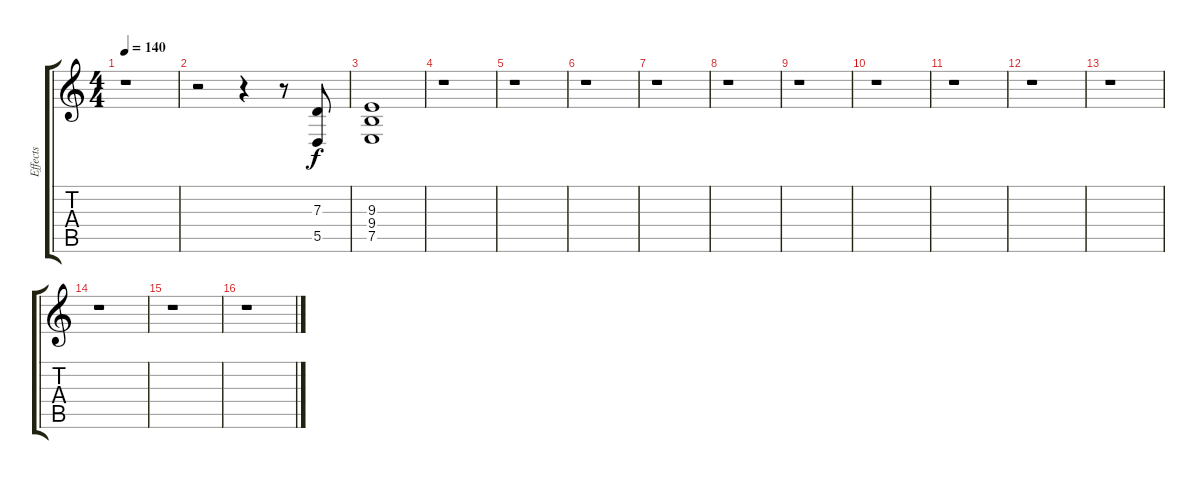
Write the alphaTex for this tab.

\track ("Effects" "Effects") {instrument fx7echoes}
\staff {score tabs}
\tuning (E4 B3 G3 D3 A2 E2) {hide}
\ts (4 4)
\tempo 140
\clef g2
\ks c
r.1{dy f instrument fx7echoes} |
r.2{volume 10 instrument orchestrahit} r.4 r.8 (7.3 5.5).8 |
(9.3 9.4 7.5).1 |
r.1 |
r.1 |
r.1 |
r.1 |
r.1 |
r.1 |
r.1 |
r.1 |
r.1 |
r.1 |
r.1 |
r.1 |
r.1
